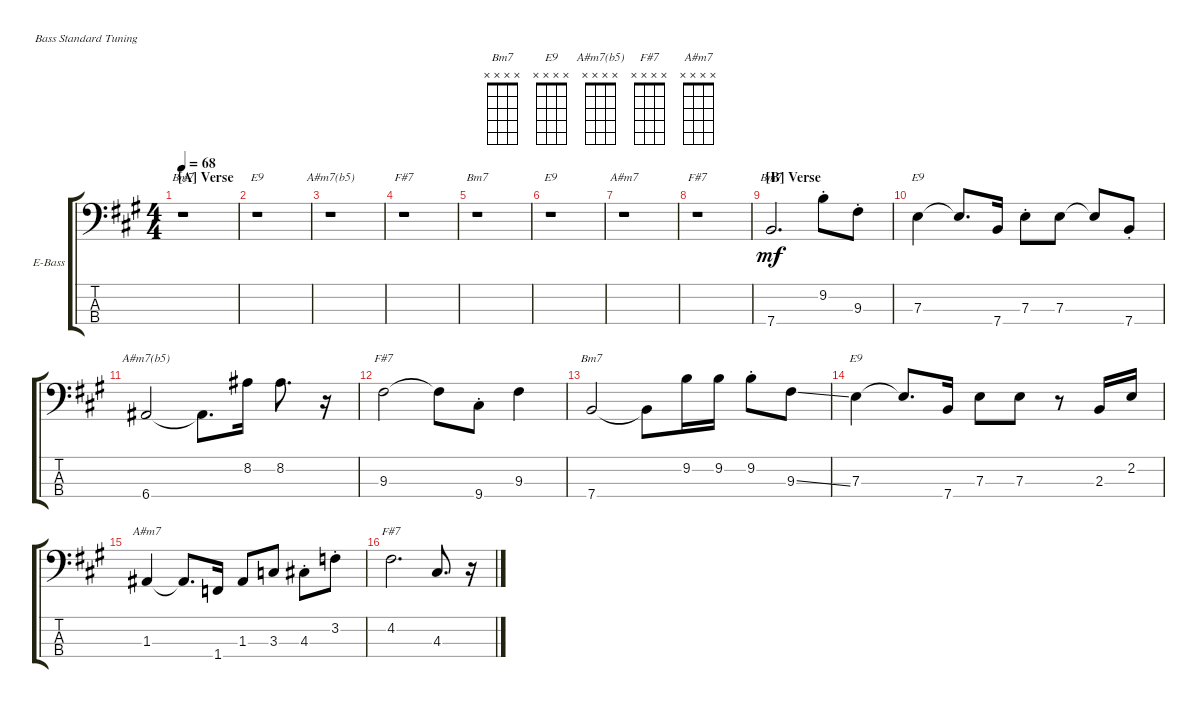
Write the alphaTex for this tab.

\defaultSystemsLayout 4
\bracketExtendMode groupsimilarinstruments
\firstSystemTrackNameOrientation horizontal
\otherSystemsTrackNameOrientation horizontal
\track ("Electric Bass" "E-Bass") {instrument electricbassfinger}
\staff {score tabs}
\tuning (G2 D2 A1 E1)
\chord ("Bm7" x x x x)
\chord ("E9" x x x x)
\chord ("A#m7(b5)" x x x x)
\chord ("F#7" x x x x)
\chord ("A#m7" x x x x)
\ts (4 4)
\section ("A" "Verse")
\tempo 68
\clef f4
\ks a
r.1{ch "Bm7" dy mf instrument electricbassfinger} |
r.1{ch "E9"} |
r.1{ch "A#m7(b5)"} |
r.1{ch "F#7"} |
r.1{ch "Bm7"} |
r.1{ch "E9"} |
r.1{ch "A#m7"} |
r.1{ch "F#7"} |
\section ("B" "Verse")
7.4.2{d ch "Bm7"} 9.2{st}.8 9.3{st}.8 |
7.3.4{ch "E9"} 7.3{t}.8{d} 7.4.16 7.3{st}.8 7.3.8 7.3{t}.8 7.4{st}.8 |
6.4.2{ch "A#m7(b5)"} 6.4{t}.8{d} 8.2.16 8.2.8{d} r.16 |
9.3.2{ch "F#7"} 9.3{t}.8 9.4{st}.8 9.3.4 |
7.4.2{ch "Bm7"} 7.4{t}.8 9.2.16 9.2.16 9.2{st}.8 9.3{ss}.8 |
7.3.4{ch "E9"} 7.3{t}.8{d} 7.4.16 7.3.8 7.3.8 r.8 2.3.16 2.2.16 |
1.3.4{ch "A#m7"} 1.3{t}.8{d} 1.4.16 1.3.8 3.3.8 4.3{st}.8 3.2{st}.8 |
4.2.2{d ch "F#7"} 4.3.8{d} r.16
